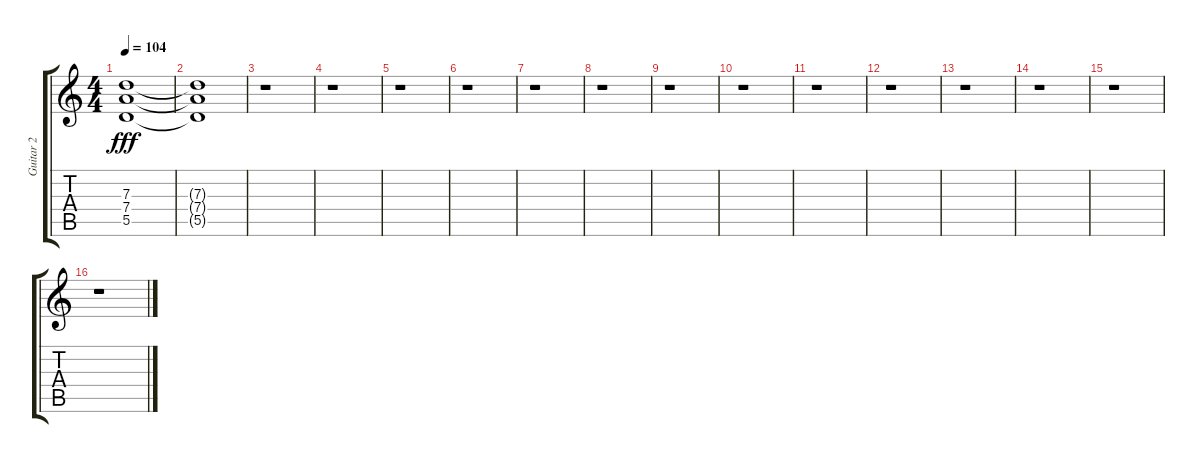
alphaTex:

\track ("Guitar 2" "Guitar 2") {instrument overdrivenguitar}
\staff {score tabs}
\tuning (E4 B3 G3 D3 A2 E2) {hide}
\ts (4 4)
\tempo 104
\clef g2
\ks c
(7.3 7.4 5.5).1{dy fff} |
(7.3{t} 7.4{t} 5.5{t}).1 |
r.1 |
r.1 |
r.1 |
r.1 |
r.1 |
r.1 |
r.1 |
r.1 |
r.1 |
r.1 |
r.1 |
r.1 |
r.1 |
r.1
